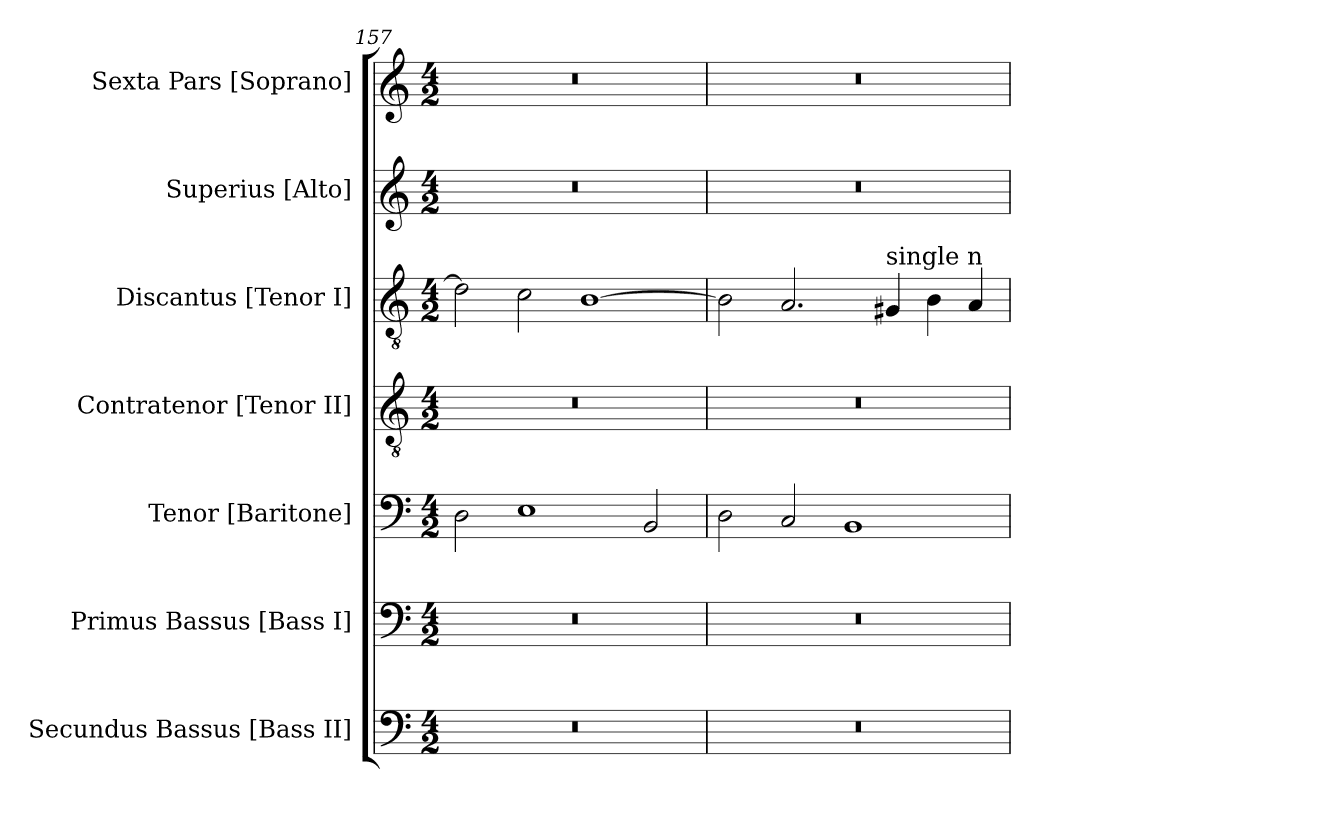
**kern	**kern	**kern	**kern	**kern	**kern	**kern
*part7	*part6	*part5	*part4	*part3	*part2	*part1
*staff7	*staff6	*staff5	*staff4	*staff3	*staff2	*staff1
*I"Secundus Bassus [Bass II]	*I"Primus Bassus [Bass I]	*I"Tenor [Baritone]	*I"Contratenor [Tenor II]	*I"Discantus [Tenor I]	*I"Superius [Alto]	*I"Sexta Pars [Soprano]
*I'B II	*I'B I	*I'Bar	*I'T II	*I'T I	*I'A	*I'S
*clefF4	*clefF4	*clefF4	*clefGv2	*clefGv2	*clefG2	*clefG2
*k[]	*k[]	*k[]	*k[]	*k[]	*k[]	*k[]
*C:	*C:	*C:	*C:	*C:	*C:	*C:
*M4/2	*M4/2	*M4/2	*M4/2	*M4/2	*M4/2	*M4/2
=157	=157	=157	=157	=157	=157	=157
0r	0r	2D\	0r	2d\]	0r	0r
.	.	1E	.	2c\	.	.
.	.	.	.	[>1B	.	.
.	.	2BB/	.	.	.	.
=158	=158	=158	=158	=158	=158	=158
0r	0r	2D\	0r	2B\]	0r	0r
.	.	2C/	.	2.A/	.	.
.	.	1BB	.	.	.	.
!	!	!	!	!LO:TX:a:t=single n	!	!
.	.	.	.	4G#/	.	.
.	.	.	.	4B\	.	.
.	.	.	.	4A/	.	.
=	=	=	=	=	=	=
*-	*-	*-	*-	*-	*-	*-
